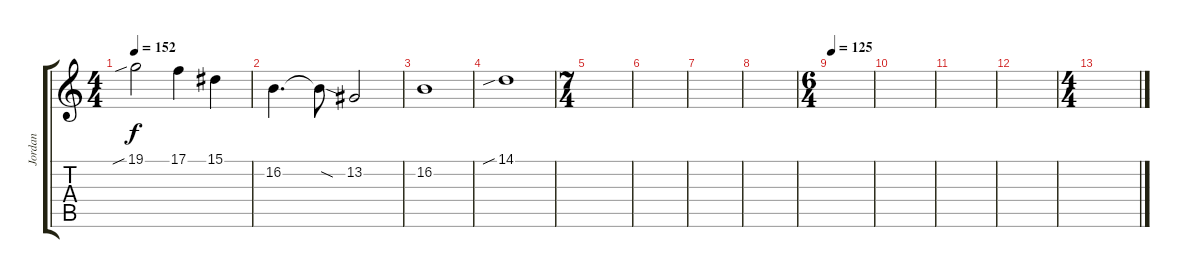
\track ("Jordan" "Jordan") {instrument stringensemble1}
\staff {score tabs}
\tuning (C4 G3 Eb3 Bb2 F2 C2) {hide}
\ts (4 4)
\tempo 152
\clef g2
\ks c
19.1{sib}.2{dy f} 17.1.4 15.1.4 |
16.2.4{d} 16.2{sod t}.8 13.2.2 |
16.2.1 |
14.1{sib}.1 |
\ts (7 4)
|
|
|
|
\ts (6 4)
\tempo 125
|
|
|
|
\ts (4 4)
